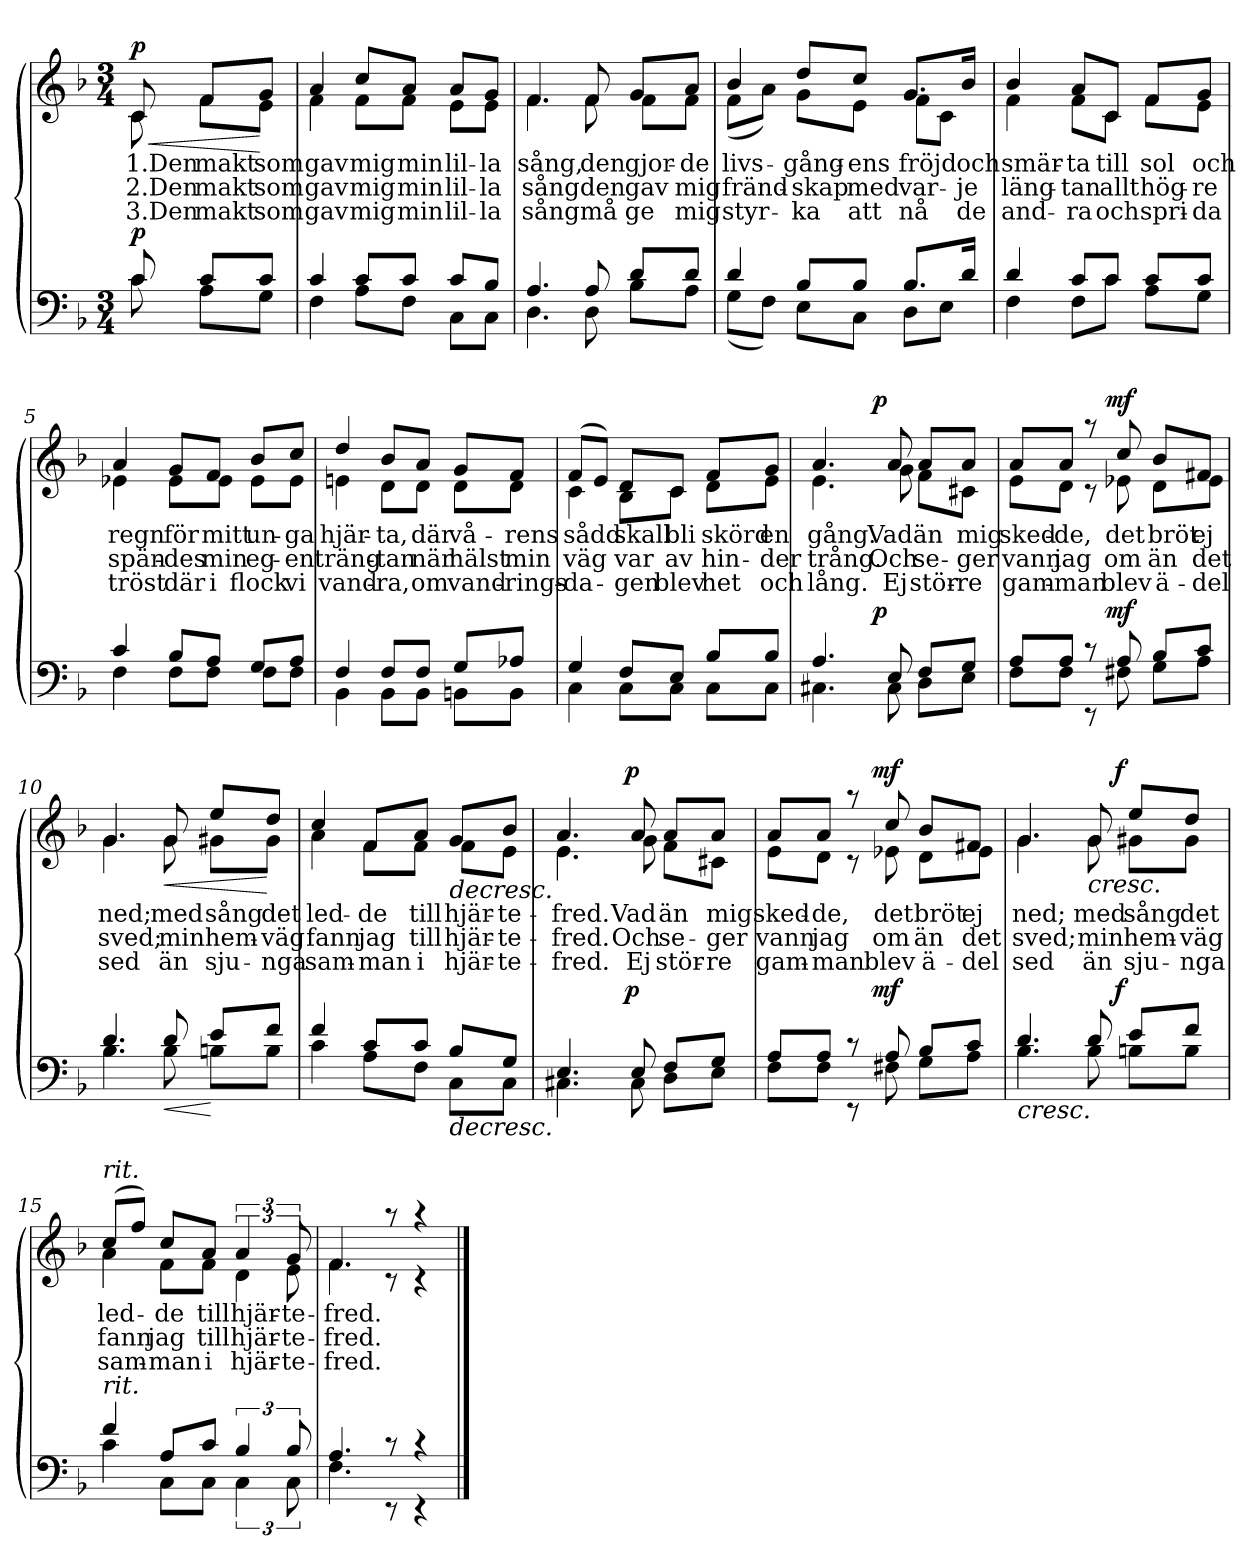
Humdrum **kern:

**kern	**dynam	**kern	**text	**text	**text	**dynam
*part2	*part2	*part1	*part1	*part1	*part1	*part1
*staff2	*staff2	*staff1	*staff1	*staff1	*staff1	*staff1
*clefF4	*	*clefG2	*	*	*	*
*k[b-]	*	*k[b-]	*	*	*	*
*F:	*	*F:	*	*	*	*
*M3/4	*	*M3/4	*	*	*	*
=	=	=	=	=	=	=
*^	*	*	*	*	*	*
!	!	!	!LO:TX:a:B:t=Varmt; ej långsamt	!	!	!	!
!	!	!LO:DY:a	!	!LO:LY:b	!LO:LY:b	!LO:LY:b	!LO:HP:b
*	*	*	*^	*	*	*	*
!	!	!	!	!	!	!	!	!LO:DY:n=1:a
8c/	8c\	p	8c/	8c\	1.Den	2.Den	3.Den	< p
!	!	!	!	!	!LO:LY:b	!LO:LY:b	!LO:LY:b	!
8c/L	8A\L	.	8f/L	8f\L	makt	makt	makt	.
!	!	!	!	!	!LO:LY:b	!LO:LY:b	!LO:LY:b	!
8c/J	8G\J	.	8g/J	8e\J	som	som	som	[
=1	=1	=1	=1	=1	=1	=1	=1	=1
!	!	!	!	!	!LO:LY:b	!LO:LY:b	!LO:LY:b	!
4c/	4F\	.	4a/	4f\	gav	gav	gav	.
!	!	!	!	!	!LO:LY:b	!LO:LY:b	!LO:LY:b	!
8c/L	8A\L	.	8cc/L	8f\L	mig	mig	mig	.
!	!	!	!	!	!LO:LY:b	!LO:LY:b	!LO:LY:b	!
8c/J	8F\J	.	8a/J	8f\J	min	min	min	.
!	!	!	!	!	!LO:LY:b	!LO:LY:b	!LO:LY:b	!
8c/L	8C\L	.	8a/L	8e\L	lil-	lil-	lil-	.
!	!	!	!	!	!LO:LY:b	!LO:LY:b	!LO:LY:b	!
8B-/J	8C\J	.	8g/J	8e\J	-la	-la	-la	.
=2	=2	=2	=2	=2	=2	=2	=2	=2
!	!	!	!	!	!LO:LY:b	!LO:LY:b	!LO:LY:b	!
4.A/	4.D\	.	4.f/	4.f\	sång,	sång	sång	.
!	!	!	!	!	!LO:LY:b	!LO:LY:b	!LO:LY:b	!
8A/	8D\	.	8f/	8f\	den	den	må	.
!	!	!	!	!	!LO:LY:b	!LO:LY:b	!LO:LY:b	!
8d/L	8B-\L	.	8g/L	8f\L	gjor-	gav	ge	.
!	!	!	!	!	!LO:LY:b	!LO:LY:b	!LO:LY:b	!
8d/J	8A\J	.	8a/J	8f\J	-de	mig	mig	.
=3	=3	=3	=3	=3	=3	=3	=3	=3
!	!	!	!	!	!LO:LY:b	!LO:LY:b	!LO:LY:b	!
4d/	(<8G\L	.	4b-/	(<8f\L	livs-	fränd-	styr-	.
.	8F\J)	.	.	8a\J)	.	.	.	.
!	!	!	!	!	!LO:LY:b	!LO:LY:b	!LO:LY:b	!
8B-/L	8E\L	.	8dd/L	8g\L	-gång-	-skap	-ka	.
!	!	!	!	!	!LO:LY:b	!LO:LY:b	!LO:LY:b	!
8B-/J	8C\J	.	8cc/J	8e\J	-ens	med	att	.
!	!	!	!	!	!LO:LY:b	!LO:LY:b	!LO:LY:b	!
8.B-/L	8D\L	.	8.g/L	8f\L	fröjd	var-	nå	.
.	8E\J	.	.	8c\J	.	.	.	.
!	!	!	!	!	!LO:LY:b	!LO:LY:b	!LO:LY:b	!
16d/Jk	.	.	16b-/Jk	.	och	-je	de	.
!!LO:LB:g=z	!!
=4	=4	=4	=4	=4	=4	=4	=4	=4
!	!	!	!	!	!LO:LY:b	!LO:LY:b	!LO:LY:b	!
4d/	4F\	.	4b-/	4f\	smär-	läng-	and-	.
!	!	!	!	!	!LO:LY:b	!LO:LY:b	!LO:LY:b	!
8c/L	8F\L	.	8a/L	8f\L	-ta	-tan	-ra	.
!	!	!	!	!	!LO:LY:b	!LO:LY:b	!LO:LY:b	!
8c/J	8c\J	.	8c/J	8c\J	till	allt	och	.
!	!	!	!	!	!LO:LY:b	!LO:LY:b	!LO:LY:b	!
8c/L	8A\L	.	8f/L	8f\L	sol	hög-	spri-	.
!	!	!	!	!	!LO:LY:b	!LO:LY:b	!LO:LY:b	!
8c/J	8G\J	.	8g/J	8e\J	och	-re	-da	.
=5	=5	=5	=5	=5	=5	=5	=5	=5
!	!	!	!	!	!LO:LY:b	!LO:LY:b	!LO:LY:b	!
4c/	4F\	.	4a/	4e-X\	regn	spän-	tröst	.
!	!	!	!	!	!LO:LY:b	!LO:LY:b	!LO:LY:b	!
8B-/L	8F\L	.	8g/L	8e-\L	för	-des	där	.
!	!	!	!	!	!LO:LY:b	!LO:LY:b	!LO:LY:b	!
8A/J	8F\J	.	8f/J	8e-\J	mitt	min	i	.
!	!	!	!	!	!LO:LY:b	!LO:LY:b	!LO:LY:b	!
8G/L	8F\L	.	8b-/L	8e-\L	un-	eg-	flock	.
!	!	!	!	!	!LO:LY:b	!LO:LY:b	!LO:LY:b	!
8A/J	8F\J	.	8cc/J	8e-\J	-ga	-en	vi	.
=6	=6	=6	=6	=6	=6	=6	=6	=6
!	!	!	!	!	!LO:LY:b	!LO:LY:b	!LO:LY:b	!
4F/	4BB-\	.	4dd/	4eni\	hjär-	träng-	vand-	.
!	!	!	!	!	!LO:LY:b	!LO:LY:b	!LO:LY:b	!
8F/L	8BB-\L	.	8b-/L	8d\L	-ta,	-tan	-ra,	.
!	!	!	!	!	!LO:LY:b	!LO:LY:b	!LO:LY:b	!
8F/J	8BB-\J	.	8a/J	8d\J	där	när	om	.
!	!	!	!	!	!LO:LY:b	!LO:LY:b	!LO:LY:b	!
8G/L	8BBn\L	.	8g/L	8d\L	vå-	hälst	vand-	.
!	!	!	!	!	!LO:LY:b	!LO:LY:b	!LO:LY:b	!
8A-X/J	8BB\J	.	8f/J	8d\J	-rens	min	-rings-	.
=7	=7	=7	=7	=7	=7	=7	=7	=7
!	!	!	!	!	!LO:LY:b	!LO:LY:b	!LO:LY:b	!
4G/	4C\	.	(>8f/L	4c\	sådd	väg	-da-	.
.	.	.	8e/J)	.	.	.	.	.
!	!	!	!	!	!LO:LY:b	!LO:LY:b	!LO:LY:b	!
8F/L	8C\L	.	8d/L	8B-\L	skall	var	-gen	.
!	!	!	!	!	!LO:LY:b	!LO:LY:b	!LO:LY:b	!
8E/J	8C\J	.	8c/J	8c\J	bli	av	blev	.
!	!	!	!	!	!LO:LY:b	!LO:LY:b	!LO:LY:b	!
8B-/L	8C\L	.	8f/L	8d\L	skörd	hin-	het	.
!	!	!	!	!	!LO:LY:b	!LO:LY:b	!LO:LY:b	!
8B-/J	8C\J	.	8g/J	8e\J	en	-der	och	.
!!LO:LB:g=z
=8	=8	=8	=8	=8	=8	=8	=8	=8
!	!	!	!	!	!LO:LY:b	!LO:LY:b	!LO:LY:b	!
*	*^	*	*	*^	*	*	*	*
4.A/	4.C#X\	6ryy	.	4.a/	4.e\	6ryy	gång.	trång.	lång.	.
.	.	12...ryy	.	.	.	12...ryy	.	.	.	.
!	!	!	!LO:DY:a	!	!	!	!	!	!	!LO:DY:a
.	.	3ryy	p	.	.	3ryy	.	.	.	p
!	!	!	!	!	!	!	!LO:LY:b	!LO:LY:b	!LO:LY:b	!
8E/	8C#\	.	.	8a/	8g\	.	Vad	Och	Ej	.
!	!	!	!	!	!	!	!LO:LY:b	!LO:LY:b	!LO:LY:b	!
8F/L	8D\L	.	.	8a/L	8f\L	.	än	se-	stör-	.
!	!	!	!	!	!	!	!LO:LY:b	!LO:LY:b	!LO:LY:b	!
8G/J	8E\J	.	.	8a/J	8c#X\J	.	mig	-ger	-re	.
.	.	12ryy	.	.	.	12ryy	.	.	.	.
.	.	96ryy	.	.	.	96ryy	.	.	.	.
=9	=9	=9	=9	=9	=9	=9	=9	=9	=9	=9
!	!	!	!	!	!	!	!LO:LY:b	!LO:LY:b	!LO:LY:b	!
8A/L	8F\L	4ryy	.	8a/L	8e\L	4ryy	sked-	vann	gam-	.
!	!	!	!	!	!	!	!LO:LY:b	!LO:LY:b	!LO:LY:b	!
8A/J	8F\J	.	.	8a/J	8d\J	.	-de,	jag	-man	.
8rc	8rEE	16.ryy	.	8raa	8rc	16.ryy	.	.	.	.
!	!	!	!LO:DY:a	!	!	!	!	!	!	!LO:DY:a
.	.	4ryy	mf	.	.	4ryy	.	.	.	mf
!	!	!	!	!	!	!	!LO:LY:b	!LO:LY:b	!LO:LY:b	!
8A/	8F#X\	.	.	8cc/	8e-X\	.	det	om	blev	.
!	!	!	!	!	!	!	!LO:LY:b	!LO:LY:b	!LO:LY:b	!
8B-/L	8G\L	.	.	8b-/L	8d\L	.	bröt	än	ä-	.
.	.	8ryy	.	.	.	8ryy	.	.	.	.
!	!	!	!	!	!	!	!LO:LY:b	!LO:LY:b	!LO:LY:b	!
8c/J	8A\J	.	.	8f#X/J	8e-\J	.	ej	det	-del	.
.	.	32ryy	.	.	.	32ryy	.	.	.	.
=10	=10	=10	=10	=10	=10	=10	=10	=10	=10	=10
!	!	!	!	!	!	!	!LO:LY:b	!LO:LY:b	!LO:LY:b	!
*	*v	*v	*	*	*	*	*	*	*	*
*	*	*	*	*v	*v	*	*	*	*
4.d/	4.B-\	.	4.g/	4.g\	ned;	sved;	sed	.
!	!	!LO:HP:b	!	!	!LO:LY:b	!LO:LY:b	!LO:LY:b	!LO:HP:b
8d/	8B-\	<	8g/	8g\	med	min	än	<
!	!	!	!	!	!LO:LY:b	!LO:LY:b	!LO:LY:b	!
8e/L	8Bn\L	[	8ee/L	8g#X\L	sång	hem-	sju-	.
!	!	!	!	!	!LO:LY:b	!LO:LY:b	!LO:LY:b	!
8f/J	8B\J	.	8dd/J	8g#\J	det	-väg	-nga	[
=11	=11	=11	=11	=11	=11	=11	=11	=11
!	!	!	!	!	!LO:LY:b	!LO:LY:b	!LO:LY:b	!
4f/	4c\	.	4cc/	4a\	led-	fann	sam-	.
!	!	!	!	!	!LO:LY:b	!LO:LY:b	!LO:LY:b	!
8c/L	8A\L	.	8f/L	8f\L	-de	jag	-man	.
!	!	!	!	!	!LO:LY:b	!LO:LY:b	!LO:LY:b	!
8c/J	8F\J	.	8a/J	8f\J	till	till	i	.
!	!	!LO:HP:b	!	!	!LO:LY:b	!LO:LY:b	!LO:LY:b	!LO:HP:b
8B-/L	8C\L	>	8g/L	8f\L	hjär-	hjär-	hjär-	>
!	!	!	!	!	!LO:LY:b	!LO:LY:b	!LO:LY:b	!
8G/J	8C\J	.	8b-/J	8e\J	-te-	-te-	-te-	.
!!LO:LB:g=z
=12	=12	=12	=12	=12	=12	=12	=12	=12
!	!	!	!	!	!LO:LY:b	!LO:LY:b	!LO:LY:b	!
*	*^	*	*	*^	*	*	*	*
4.E/	4.C#X\	3ryy	.	4.a/	4.e\	3ryy	-fred.	-fred.	-fred.	.
.	.	48.ryy	.	.	.	48.ryy	.	.	.	.
!	!	!	!LO:DY:a	!	!	!	!	!	!	!LO:DY:a
.	.	3ryy	p	.	.	3ryy	.	.	.	p
!	!	!	!	!	!	!	!LO:LY:b	!LO:LY:b	!LO:LY:b	!
8E/	8C#\	.	]	8a/	8g\	.	Vad	Och	Ej	]
!	!	!	!	!	!	!	!LO:LY:b	!LO:LY:b	!LO:LY:b	!
8F/L	8D\L	.	.	8a/L	8f\L	.	än	se-	stör-	.
!	!	!	!	!	!	!	!LO:LY:b	!LO:LY:b	!LO:LY:b	!
8G/J	8E\J	.	.	8a/J	8c#X\J	.	mig	-ger	-re	.
.	.	24ryy	.	.	.	24ryy	.	.	.	.
.	.	96ryy	.	.	.	96ryy	.	.	.	.
=13	=13	=13	=13	=13	=13	=13	=13	=13	=13	=13
!	!	!	!	!	!	!	!LO:LY:b	!LO:LY:b	!LO:LY:b	!
8A/L	8F\L	4ryy	.	8a/L	8e\L	4ryy	sked-	vann	gam-	.
!	!	!	!	!	!	!	!LO:LY:b	!LO:LY:b	!LO:LY:b	!
8A/J	8F\J	.	.	8a/J	8d\J	.	-de,	jag	-man	.
8rc	8rEE	16.ryy	.	8raa	8rc	16.ryy	.	.	.	.
!	!	!	!LO:DY:a	!	!	!	!	!	!	!LO:DY:a
.	.	4ryy	mf	.	.	4ryy	.	.	.	mf
!	!	!	!	!	!	!	!LO:LY:b	!LO:LY:b	!LO:LY:b	!
8A/	8F#X\	.	.	8cc/	8e-X\	.	det	om	blev	.
!	!	!	!	!	!	!	!LO:LY:b	!LO:LY:b	!LO:LY:b	!
8B-/L	8G\L	.	.	8b-/L	8d\L	.	bröt	än	ä-	.
.	.	8ryy	.	.	.	8ryy	.	.	.	.
!	!	!	!	!	!	!	!LO:LY:b	!LO:LY:b	!LO:LY:b	!
8c/J	8A\J	.	.	8f#X/J	8e-\J	.	ej	det	-del	.
.	.	32ryy	.	.	.	32ryy	.	.	.	.
=14	=14	=14	=14	=14	=14	=14	=14	=14	=14	=14
!	!	!	!LO:HP:b	!	!	!	!LO:LY:b	!LO:LY:b	!LO:LY:b	!
4.d/	4.B-\	3ryy	<	4.g/	4.g\	3ryy	ned;	sved;	sed	.
.	.	12..ryy	.	.	.	12..ryy	.	.	.	.
!	!	!	!	!	!	!	!LO:LY:b	!LO:LY:b	!LO:LY:b	!LO:HP:b
8d/	8B-\	.	.	8g/	8g\	.	med	min	än	<
!	!	!	!LO:DY:a	!	!	!	!	!	!	!LO:DY:a
.	.	6ryy	f	.	.	6ryy	.	.	.	f
!	!	!	!	!	!	!	!LO:LY:b	!LO:LY:b	!LO:LY:b	!
8e/L	8Bn\L	.	[	8ee/L	8g#X\L	.	sång	hem-	sju-	[
!	!	!	!	!	!	!	!LO:LY:b	!LO:LY:b	!LO:LY:b	!
8f/J	8B\J	.	.	8dd/J	8g#\J	.	det	-väg	-nga	.
.	.	12ryy	.	.	.	12ryy	.	.	.	.
.	.	48ryy	.	.	.	48ryy	.	.	.	.
=15	=15	=15	=15	=15	=15	=15	=15	=15	=15	=15
!	!	!	!	!LO:TX:a:i:t=rit.	!	!	!	!	!	!
!LO:TX:a:i:t=rit.	!	!	!	!	!	!	!	!	!	!
!	!	!	!	!	!	!	!LO:LY:b	!LO:LY:b	!LO:LY:b	!
*	*v	*v	*	*	*	*	*	*	*	*
*	*	*	*	*v	*v	*	*	*	*
4f/	4c\	.	(>8cc/L	4a\	led-	fann	sam-	.
.	.	.	8ff/J)	.	.	.	.	.
!	!	!	!	!	!LO:LY:b	!LO:LY:b	!LO:LY:b	!
8A/L	8C\L	.	8cc/L	8f\L	-de	jag	-man	.
!	!	!	!	!	!LO:LY:b	!LO:LY:b	!LO:LY:b	!
8c/J	8C\J	.	8a/J	8f\J	till	till	i	.
!	!	!	!	!	!LO:LY:b	!LO:LY:b	!LO:LY:b	!
6B-/	6C\	.	6a/	6d\	hjär-	hjär-	hjär-	.
!	!	!	!	!	!LO:LY:b	!LO:LY:b	!LO:LY:b	!
12B-/	12C\	.	12g/	12e\	-te-	-te-	-te-	.
=16	=16	=16	=16	=16	=16	=16	=16	=16
!	!	!	!	!	!LO:LY:b	!LO:LY:b	!LO:LY:b	!
4.A/	4.F\	.	4.f/	4.f\	-fred.	-fred.	-fred.	.
8rc	8rEE	.	8raa	8rc	.	.	.	.
4rc	4rEE	.	4raa	4rc	.	.	.	.
*v	*v	*	*	*	*	*	*	*
*	*	*v	*v	*	*	*	*
==	==	==	==	==	==	==
*-	*-	*-	*-	*-	*-	*-
